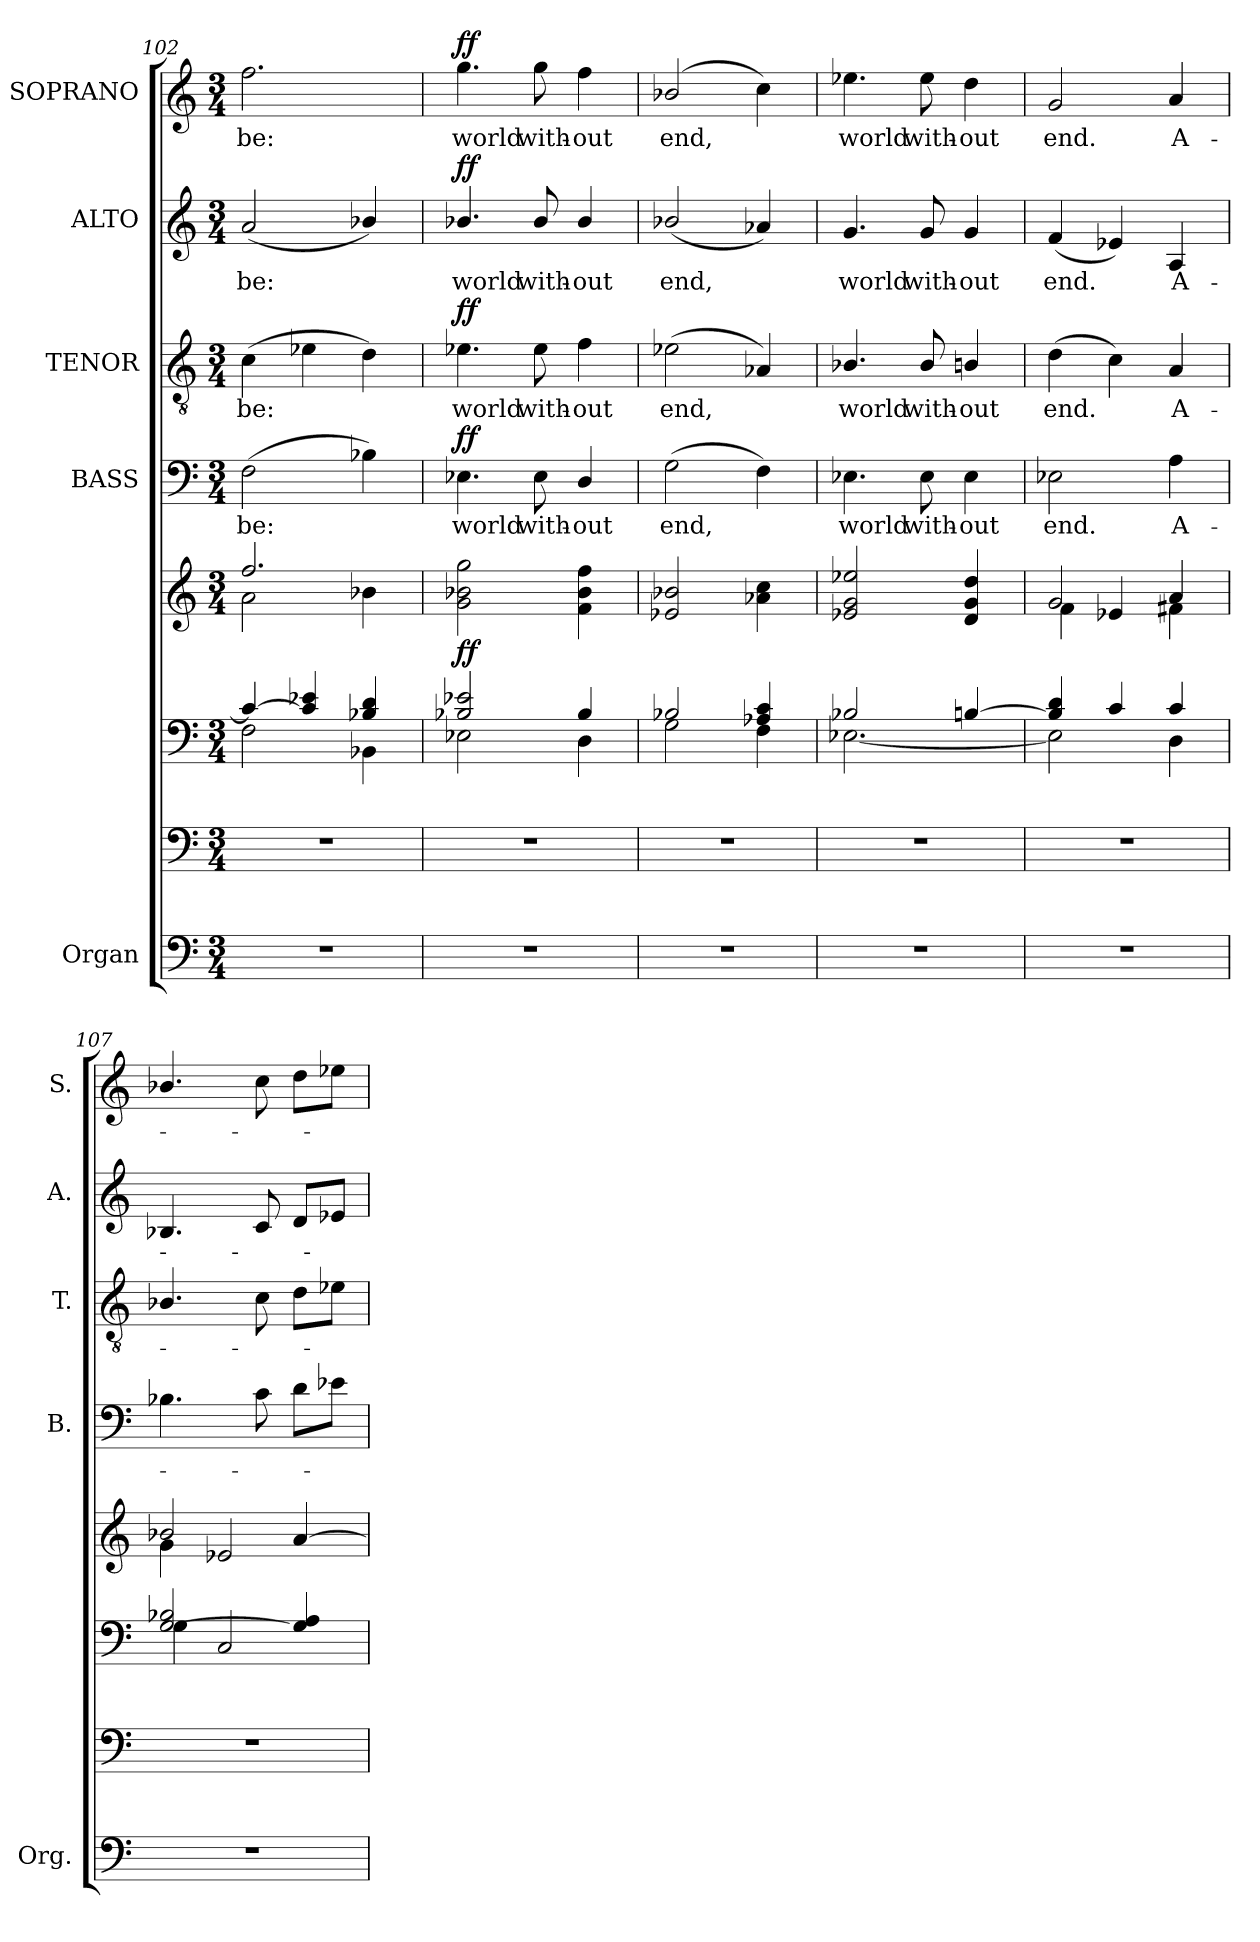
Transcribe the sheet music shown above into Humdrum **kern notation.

**kern	**kern	**kern	**kern	**dynam	**kern	**text	**dynam	**kern	**text	**dynam	**kern	**text	**dynam	**kern	**text	**dynam
*part5	*part5	*part5	*part5	*part5	*part4	*part4	*part4	*part3	*part3	*part3	*part2	*part2	*part2	*part1	*part1	*part1
*staff8	*staff7	*staff6	*staff5	*staff5/6/7/8	*staff4	*staff4	*staff4	*staff3	*staff3	*staff3	*staff2	*staff2	*staff2	*staff1	*staff1	*staff1
*I"Organ	*	*	*	*	*I"BASS	*	*	*I"TENOR	*	*	*I"ALTO	*	*	*I"SOPRANO	*	*
*I'Org.	*	*	*	*	*I'B.	*	*	*I'T.	*	*	*I'A.	*	*	*I'S.	*	*
*clefF4	*clefF4	*clefF4	*clefG2	*	*clefF4	*	*	*clefGv2	*	*	*clefG2	*	*	*clefG2	*	*
*	*	*	*	*	*	*	*	*ITrd7c12	*	*	*	*	*	*	*	*
*k[]	*k[]	*k[]	*k[]	*	*k[]	*	*	*k[]	*	*	*k[]	*	*	*k[]	*	*
*C:	*C:	*C:	*C:	*	*C:	*	*	*C:	*	*	*C:	*	*	*C:	*	*
*M3/4	*M3/4	*M3/4	*M3/4	*	*M3/4	*	*	*M3/4	*	*	*M3/4	*	*	*M3/4	*	*
=102	=102	=102	=102	=102	=102	=102	=102	=102	=102	=102	=102	=102	=102	=102	=102	=102
!LO:N:vis=1	!LO:N:vis=1	!	!	!	!	!	!	!	!	!	!	!	!	!	!	!
*	*	*^	*^	*	*	*	*	*	*	*	*	*	*	*	*	*
!	!	!	!	!	!	!	!	!LO:LY:b:color=#000000	!	!	!	!	!	!	!	!	!	!
!	!	!	!	!	!	!	!	!	!	!	!LO:LY:b:color=#000000	!	!	!	!	!	!	!
!	!	!	!	!	!	!	!	!	!	!	!	!	!	!LO:LY:b:color=#000000	!	!	!	!
!	!	!	!	!	!	!	!	!	!	!	!	!	!	!	!	!	!LO:LY:b:color=#000000	!
2.r	2.r	4ci/_	2Fi\	2.ffi/	2ai\	.	(2Fi\	be:	.	(4Ci\	be:	.	(2ai/	be:	.	2.ffi\	be:	.
.	.	4ci/] 4e-Xi	.	.	.	.	.	.	.	4E-i\	.	.	.	.	.	.	.	.
.	.	4B-i/ 4di	4BB-i\	.	4b-i\	.	4B-i\)	.	.	4Di\)	.	.	4b-i/)	.	.	.	.	.
!!LO:PB:g=z
=103	=103	=103	=103	=103	=103	=103	=103	=103	=103	=103	=103	=103	=103	=103	=103	=103	=103	=103
!LO:N:vis=1	!LO:N:vis=1	!	!	!	!	!	!	!	!	!	!	!	!	!	!	!	!	!
*	*	*	*	*v	*v	*	*	*	*	*	*	*	*	*	*	*	*	*
*	*	*	*	*^	*	*	*	*	*	*	*	*	*	*	*	*	*
!	!	!	!	!	!	!	!	!LO:LY:b:color=#000000	!	!	!	!	!	!	!	!	!	!
*	*	*	*	*v	*v	*	*	*	*	*	*	*	*	*	*	*	*	*
*	*	*	*	*^	*	*	*	*	*	*	*	*	*	*	*	*	*
!	!	!	!	!	!	!	!	!	!	!	!LO:LY:b:color=#000000	!	!	!	!	!	!	!
*	*	*	*	*v	*v	*	*	*	*	*	*	*	*	*	*	*	*	*
*	*	*	*	*^	*	*	*	*	*	*	*	*	*	*	*	*	*
!	!	!	!	!	!	!	!	!	!	!	!	!	!	!LO:LY:b:color=#000000	!	!	!	!
*	*	*	*	*v	*v	*	*	*	*	*	*	*	*	*	*	*	*	*
*	*	*	*	*^	*	*	*	*	*	*	*	*	*	*	*	*	*
!	!	!	!	!	!	!	!	!	!	!	!	!	!	!	!	!	!LO:LY:b:color=#000000	!
*	*	*	*	*v	*v	*	*	*	*	*	*	*	*	*	*	*	*	*
2.r	2.r	2B-i/ 2e-i	2E-i\	2gi\ 2b-i 2ggi	ff	4.E-i\	world	ff	4.E-i\	world	ff	4.b-i/	world	ff	4.ggi\	world	ff
!	!	!	!	!	!	!	!LO:LY:b:color=#000000	!	!	!	!	!	!	!	!	!	!
!	!	!	!	!	!	!	!	!	!	!LO:LY:b:color=#000000	!	!	!	!	!	!	!
!	!	!	!	!	!	!	!	!	!	!	!	!	!LO:LY:b:color=#000000	!	!	!	!
!	!	!	!	!	!	!	!	!	!	!	!	!	!	!	!	!LO:LY:b:color=#000000	!
.	.	.	.	.	.	8E-i\	with-	.	8E-i\	with-	.	8b-i/	with-	.	8ggi\	with-	.
!	!	!	!	!	!	!	!LO:LY:b:color=#000000	!	!	!	!	!	!	!	!	!	!
!	!	!	!	!	!	!	!	!	!	!LO:LY:b:color=#000000	!	!	!	!	!	!	!
!	!	!	!	!	!	!	!	!	!	!	!	!	!LO:LY:b:color=#000000	!	!	!	!
!	!	!	!	!	!	!	!	!	!	!	!	!	!	!	!	!LO:LY:b:color=#000000	!
.	.	4B-i/	4Di\	4fi\ 4b-i 4ffi	.	4Di/	-out	.	4Fi\	-out	.	4b-i/	-out	.	4ffi\	-out	.
=104	=104	=104	=104	=104	=104	=104	=104	=104	=104	=104	=104	=104	=104	=104	=104	=104	=104
!LO:N:vis=1	!LO:N:vis=1	!	!	!	!	!	!	!	!	!	!	!	!	!	!	!	!
!	!	!	!	!	!	!	!LO:LY:b:color=#000000	!	!	!	!	!	!	!	!	!	!
!	!	!	!	!	!	!	!	!	!	!LO:LY:b:color=#000000	!	!	!	!	!	!	!
!	!	!	!	!	!	!	!	!	!	!	!	!	!LO:LY:b:color=#000000	!	!	!	!
!	!	!	!	!	!	!	!	!	!	!	!	!	!	!	!	!LO:LY:b:color=#000000	!
2.r	2.r	2B-i/	2Gi\	2e-i/ 2b-i	.	(2Gi\	end,	.	(2E-i\	end,	.	(2b-i/	end,	.	(2b-i/	end,	.
.	.	4A-Xi/ 4ci	4Fi\	4a-Xi\ 4cci	.	4Fi\)	.	.	4AA-Xi/)	.	.	4a-Xi/)	.	.	4cci\)	.	.
=105	=105	=105	=105	=105	=105	=105	=105	=105	=105	=105	=105	=105	=105	=105	=105	=105	=105
!LO:N:vis=1	!LO:N:vis=1	!	!	!	!	!	!	!	!	!	!	!	!	!	!	!	!
!	!	!	!	!	!	!	!LO:LY:b:color=#000000	!	!	!	!	!	!	!	!	!	!
!	!	!	!	!	!	!	!	!	!	!LO:LY:b:color=#000000	!	!	!	!	!	!	!
!	!	!	!	!	!	!	!	!	!	!	!	!	!LO:LY:b:color=#000000	!	!	!	!
!	!	!	!	!	!	!	!	!	!	!	!	!	!	!	!	!LO:LY:b:color=#000000	!
2.r	2.r	2B-i/	[2.E-i\	2e-i/ 2gi 2ee-i	.	4.E-i\	world	.	4.BB-i/	world	.	4.gi/	world	.	4.ee-i\	world	.
!	!	!	!	!	!	!	!LO:LY:b:color=#000000	!	!	!	!	!	!	!	!	!	!
!	!	!	!	!	!	!	!	!	!	!LO:LY:b:color=#000000	!	!	!	!	!	!	!
!	!	!	!	!	!	!	!	!	!	!	!	!	!LO:LY:b:color=#000000	!	!	!	!
!	!	!	!	!	!	!	!	!	!	!	!	!	!	!	!	!LO:LY:b:color=#000000	!
.	.	.	.	.	.	8E-i\	with-	.	8BB-i/	with-	.	8gi/	with-	.	8ee-i\	with-	.
!	!	!	!	!	!	!	!LO:LY:b:color=#000000	!	!	!	!	!	!	!	!	!	!
!	!	!	!	!	!	!	!	!	!	!LO:LY:b:color=#000000	!	!	!	!	!	!	!
!	!	!	!	!	!	!	!	!	!	!	!	!	!LO:LY:b:color=#000000	!	!	!	!
!	!	!	!	!	!	!	!	!	!	!	!	!	!	!	!	!LO:LY:b:color=#000000	!
.	.	[4Bni/	.	4di/ 4gi 4ddi	.	4E-i\	-out	.	4BBni/	-out	.	4gi/	-out	.	4ddi\	-out	.
=106	=106	=106	=106	=106	=106	=106	=106	=106	=106	=106	=106	=106	=106	=106	=106	=106	=106
!LO:N:vis=1	!LO:N:vis=1	!	!	!	!	!	!	!	!	!	!	!	!	!	!	!	!
*	*	*	*	*^	*	*	*	*	*	*	*	*	*	*	*	*	*
!	!	!	!	!	!	!	!	!LO:LY:b:color=#000000	!	!	!	!	!	!	!	!	!	!
!	!	!	!	!	!	!	!	!	!	!	!LO:LY:b:color=#000000	!	!	!	!	!	!	!
!	!	!	!	!	!	!	!	!	!	!	!	!	!	!LO:LY:b:color=#000000	!	!	!	!
!	!	!	!	!	!	!	!	!	!	!	!	!	!	!	!	!	!LO:LY:b:color=#000000	!
2.r	2.r	4Bi/] 4di	2E-i\]	2gi/	4fi\	.	2E-i\	end.	.	(4Di\	end.	.	(4fi/	end.	.	2gi/	end.	.
.	.	4ci/	.	.	4e-i/	.	.	.	.	4Ci\)	.	.	4e-i/)	.	.	.	.	.
!	!	!	!	!	!	!	!	!LO:LY:b:color=#000000	!	!	!	!	!	!	!	!	!	!
!	!	!	!	!	!	!	!	!	!	!	!LO:LY:b:color=#000000	!	!	!	!	!	!	!
!	!	!	!	!	!	!	!	!	!	!	!	!	!	!LO:LY:b:color=#000000	!	!	!	!
!	!	!	!	!	!	!	!	!	!	!	!	!	!	!	!	!	!LO:LY:b:color=#000000	!
.	.	4ci/	4Di\	4ai/	4f#Xi\	.	4Ai\	A-	.	4AAi/	A-	.	4Ai/	A-	.	4ai/	A-	.
=107	=107	=107	=107	=107	=107	=107	=107	=107	=107	=107	=107	=107	=107	=107	=107	=107	=107	=107
!LO:N:vis=1	!LO:N:vis=1	!	!	!	!	!	!	!	!	!	!	!	!	!	!	!	!	!
2.r	2.r	[2Gi/ 2B-i	4Gi\	2b-i/	4gi\	.	4.B-i\	.	.	4.BB-i/	.	.	4.B-i/	.	.	4.b-i/	.	.
.	.	.	2Ci/	.	2e-i/	.	.	.	.	.	.	.	.	.	.	.	.	.
.	.	.	.	.	.	.	8ci\	.	.	8Ci\	.	.	8ci/	.	.	8cci\	.	.
.	.	4Gi/] 4Ai	.	[4ai/	.	.	8di\L	.	.	8Di\L	.	.	8di/L	.	.	8ddi\L	.	.
.	.	.	.	.	.	.	8e-i\J	.	.	8E-i\J	.	.	8e-i/J	.	.	8ee-i\J	.	.
*	*	*v	*v	*	*	*	*	*	*	*	*	*	*	*	*	*	*	*
*	*	*	*v	*v	*	*	*	*	*	*	*	*	*	*	*	*	*
=	=	=	=	=	=	=	=	=	=	=	=	=	=	=	=	=
*-	*-	*-	*-	*-	*-	*-	*-	*-	*-	*-	*-	*-	*-	*-	*-	*-
